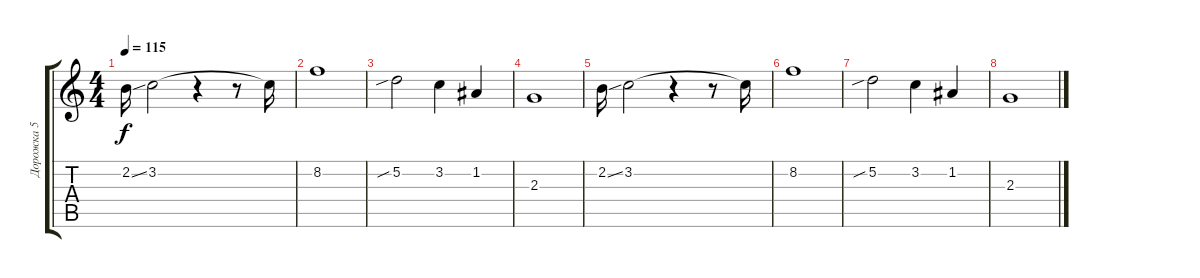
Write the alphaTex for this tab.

\track ("Дорожка 5" "Дорожка 5") {instrument distortionguitar}
\staff {score tabs}
\tuning (D4 A3 F3 C3 G2 D2) {hide}
\ts (4 4)
\tempo 115
\clef g2
\ks c
2.2{ss}.16{dy f} 3.2.2 r.4 r.8 3.2{t}.16 |
8.2.1 |
5.2{sib}.2 3.2.4 1.2.4 |
2.3.1 |
2.2{ss}.16 3.2.2 r.4 r.8 3.2{t}.16 |
8.2.1 |
5.2{sib}.2 3.2.4 1.2.4 |
2.3.1
